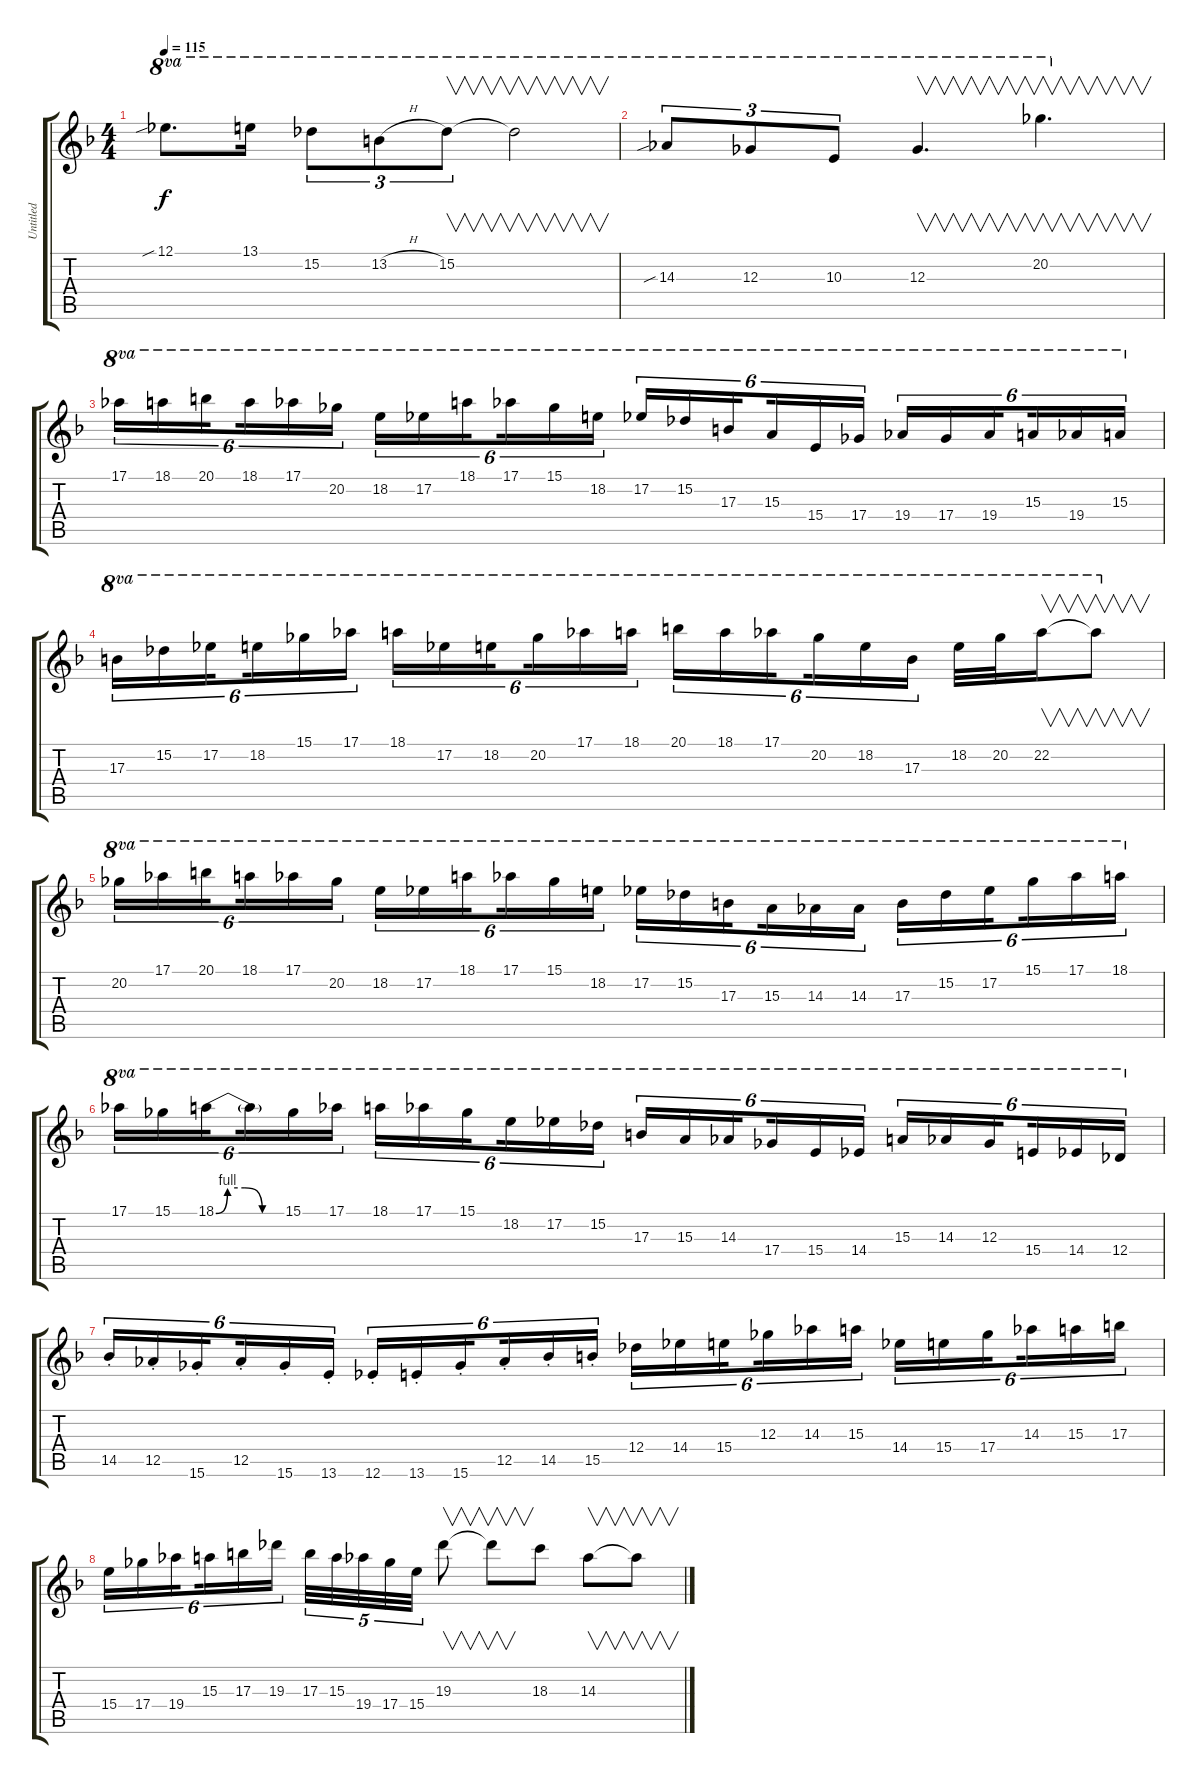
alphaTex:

\track ("Untitled" "Untitled") {instrument distortionguitar}
\staff {score tabs}
\tuning (Eb4 Bb3 Gb3 Db3 Ab2 Eb2) {hide}
\ts (4 4)
\tempo 115
\clef g2
\ks f
12.1{sib}.8{d ot 8va dy f} 13.1.16{ot 8va} 15.2.8{tu (3 2) ot 8va} 13.2{h}.8{tu (3 2) ot 8va} 15.2.8{v tu (3 2) ot 8va} 15.2{t}.2{v ot 8va} |
14.3{sib}.8{tu (3 2) ot 8va} 12.3.8{tu (3 2) ot 8va} 10.3.8{tu (3 2) ot 8va} 12.3.4{v d ot 8va} 20.2.4{v d ot 8va} |
17.1.16{tu (6 4) ot 8va} 18.1.16{tu (6 4) ot 8va} 20.1.16{tu (6 4) ot 8va beam splitsecondary} 18.1.16{tu (6 4) ot 8va} 17.1.16{tu (6 4) ot 8va} 20.2.16{tu (6 4) ot 8va} 18.2.16{tu (6 4) ot 8va} 17.2.16{tu (6 4) ot 8va} 18.1.16{tu (6 4) ot 8va beam splitsecondary} 17.1.16{tu (6 4) ot 8va} 15.1.16{tu (6 4) ot 8va} 18.2.16{tu (6 4) ot 8va} 17.2.16{tu (6 4) ot 8va} 15.2.16{tu (6 4) ot 8va} 17.3.16{tu (6 4) ot 8va beam splitsecondary} 15.3.16{tu (6 4) ot 8va} 15.4.16{tu (6 4) ot 8va} 17.4.16{tu (6 4) ot 8va} 19.4.16{tu (6 4) ot 8va} 17.4.16{tu (6 4) ot 8va} 19.4.16{tu (6 4) ot 8va beam splitsecondary} 15.3.16{tu (6 4) ot 8va} 19.4.16{tu (6 4) ot 8va} 15.3.16{tu (6 4) ot 8va} |
17.3.16{tu (6 4) ot 8va} 15.2.16{tu (6 4) ot 8va} 17.2.16{tu (6 4) ot 8va beam splitsecondary} 18.2.16{tu (6 4) ot 8va} 15.1.16{tu (6 4) ot 8va} 17.1.16{tu (6 4) ot 8va} 18.1.16{tu (6 4) ot 8va} 17.2.16{tu (6 4) ot 8va} 18.2.16{tu (6 4) ot 8va beam splitsecondary} 20.2.16{tu (6 4) ot 8va} 17.1.16{tu (6 4) ot 8va} 18.1.16{tu (6 4) ot 8va} 20.1.16{tu (6 4) ot 8va} 18.1.16{tu (6 4) ot 8va} 17.1.16{tu (6 4) ot 8va beam splitsecondary} 20.2.16{tu (6 4) ot 8va} 18.2.16{tu (6 4) ot 8va} 17.3.16{tu (6 4) ot 8va} 18.2.32{ot 8va} 20.2.32{ot 8va} 22.2.16{v ot 8va} 22.2{t}.8{v ot 8va} |
20.2.16{tu (6 4) ot 8va} 17.1.16{tu (6 4) ot 8va} 20.1.16{tu (6 4) ot 8va beam splitsecondary} 18.1.16{tu (6 4) ot 8va} 17.1.16{tu (6 4) ot 8va} 20.2.16{tu (6 4) ot 8va} 18.2.16{tu (6 4) ot 8va} 17.2.16{tu (6 4) ot 8va} 18.1.16{tu (6 4) ot 8va beam splitsecondary} 17.1.16{tu (6 4) ot 8va} 15.1.16{tu (6 4) ot 8va} 18.2.16{tu (6 4) ot 8va} 17.2.16{tu (6 4) ot 8va} 15.2.16{tu (6 4) ot 8va} 17.3.16{tu (6 4) ot 8va beam splitsecondary} 15.3.16{tu (6 4) ot 8va} 14.3.16{tu (6 4) ot 8va} 14.3.16{tu (6 4) ot 8va} 17.3.16{tu (6 4) ot 8va} 15.2.16{tu (6 4) ot 8va} 17.2.16{tu (6 4) ot 8va beam splitsecondary} 15.1.16{tu (6 4) ot 8va} 17.1.16{tu (6 4) ot 8va} 18.1.16{tu (6 4) ot 8va} |
17.1.16{tu (6 4) ot 8va} 15.1.16{tu (6 4) ot 8va} 18.1{be (custom 0 0 10 4 25 4 40 0 60 0)}.16{tu (6 4) ot 8va beam splitsecondary} 18.1{t}.16{tu (6 4) ot 8va} 15.1.16{tu (6 4) ot 8va} 17.1.16{tu (6 4) ot 8va} 18.1.16{tu (6 4) ot 8va} 17.1.16{tu (6 4) ot 8va} 15.1.16{tu (6 4) ot 8va beam splitsecondary} 18.2.16{tu (6 4) ot 8va} 17.2.16{tu (6 4) ot 8va} 15.2.16{tu (6 4) ot 8va} 17.3.16{tu (6 4) ot 8va} 15.3.16{tu (6 4) ot 8va} 14.3.16{tu (6 4) ot 8va beam splitsecondary} 17.4.16{tu (6 4) ot 8va} 15.4.16{tu (6 4) ot 8va} 14.4.16{tu (6 4) ot 8va} 15.3.16{tu (6 4) ot 8va} 14.3.16{tu (6 4) ot 8va} 12.3.16{tu (6 4) ot 8va beam splitsecondary} 15.4.16{tu (6 4) ot 8va} 14.4.16{tu (6 4) ot 8va} 12.4.16{tu (6 4) ot 8va} |
14.5{st}.16{tu (6 4)} 12.5{st}.16{tu (6 4)} 15.6{st}.16{tu (6 4) beam splitsecondary} 12.5{st}.16{tu (6 4)} 15.6{st}.16{tu (6 4)} 13.6{st}.16{tu (6 4)} 12.6{st}.16{tu (6 4)} 13.6{st}.16{tu (6 4)} 15.6{st}.16{tu (6 4) beam splitsecondary} 12.5{st}.16{tu (6 4)} 14.5{st}.16{tu (6 4)} 15.5{st}.16{tu (6 4)} 12.4.16{tu (6 4)} 14.4.16{tu (6 4)} 15.4.16{tu (6 4) beam splitsecondary} 12.3.16{tu (6 4)} 14.3.16{tu (6 4)} 15.3.16{tu (6 4)} 14.4.16{tu (6 4)} 15.4.16{tu (6 4)} 17.4.16{tu (6 4) beam splitsecondary} 14.3.16{tu (6 4)} 15.3.16{tu (6 4)} 17.3.16{tu (6 4)} |
15.4.16{tu (6 4)} 17.4.16{tu (6 4)} 19.4.16{tu (6 4) beam splitsecondary} 15.3.16{tu (6 4)} 17.3.16{tu (6 4)} 19.3.16{tu (6 4)} 17.3.32{tu (5 4)} 15.3.32{tu (5 4)} 19.4.32{tu (5 4)} 17.4.32{tu (5 4)} 15.4.32{tu (5 4)} 19.3.8{v} 19.3{t}.8{v} 18.3.8 14.3.8{v} 14.3{t}.8{v}
